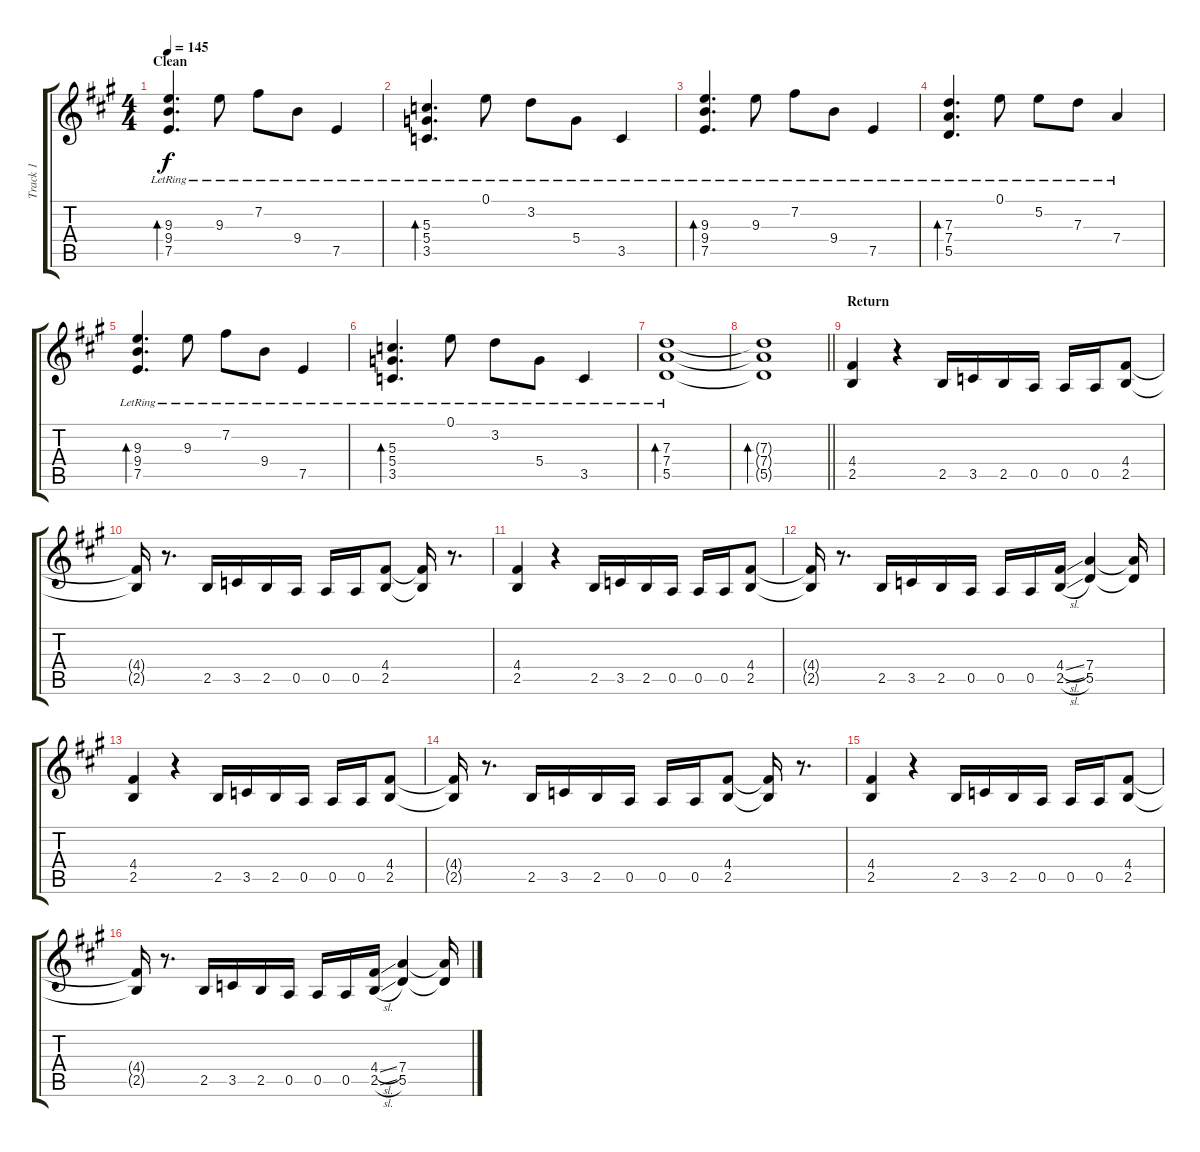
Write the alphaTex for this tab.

\track ("Track 1" "Track 1") {instrument distortionguitar}
\staff {score tabs}
\tuning (E4 B3 G3 D3 A2 E2) {hide}
\ts (4 4)
\section ("" "Clean")
\tempo 145
\clef g2
\ks a
(9.3{lr} 9.4{lr} 7.5{lr}).4{d bd 240 dy f instrument electricguitarjazz} 9.3{lr}.8 7.2{lr}.8 9.4{lr}.8 7.5{lr}.4 |
(5.3{lr} 5.4{lr} 3.5{lr}).4{d bd 240} 0.1{lr}.8 3.2{lr}.8 5.4{lr}.8 3.5{lr}.4 |
(9.3{lr} 9.4{lr} 7.5{lr}).4{d bd 240} 9.3{lr}.8 7.2{lr}.8 9.4{lr}.8 7.5{lr}.4 |
(7.3{lr} 7.4{lr} 5.5{lr}).4{d bd 120} 0.1{lr}.8 5.2{lr}.8 7.3{lr}.8 7.4{lr}.4 |
(9.3{lr} 9.4{lr} 7.5{lr}).4{d bd 240} 9.3{lr}.8 7.2{lr}.8 9.4{lr}.8 7.5{lr}.4 |
(5.3{lr} 5.4{lr} 3.5{lr}).4{d bd 240} 0.1{lr}.8 3.2{lr}.8 5.4{lr}.8 3.5{lr}.4 |
(7.3{lr} 7.4{lr} 5.5{lr}).1{bd 120} |
\barLineRight lightlight
(7.3{t} 7.4{t} 5.5{t}).1{bd 120} |
\section ("" "Return")
(4.4 2.5).4{instrument distortionguitar} r.4 2.5.16 3.5.16 2.5.16 0.5.16 0.5.16 0.5.16 (4.4 2.5).8 |
(4.4{t} 2.5{t}).16 r.8{d} 2.5.16 3.5.16 2.5.16 0.5.16 0.5.16 0.5.16 (4.4 2.5).8 (4.4{t} 2.5{t}).16 r.8{d} |
(4.4 2.5).4 r.4 2.5.16 3.5.16 2.5.16 0.5.16 0.5.16 0.5.16 (4.4 2.5).8 |
(4.4{t} 2.5{t}).16 r.8{d} 2.5.16 3.5.16 2.5.16 0.5.16 0.5.16 0.5.16 (4.4{sl} 2.5{sl}).16 (7.4 5.5).4 (7.4{t} 5.5{t}).16 |
(4.4 2.5).4 r.4 2.5.16 3.5.16 2.5.16 0.5.16 0.5.16 0.5.16 (4.4 2.5).8 |
(4.4{t} 2.5{t}).16 r.8{d} 2.5.16 3.5.16 2.5.16 0.5.16 0.5.16 0.5.16 (4.4 2.5).8 (4.4{t} 2.5{t}).16 r.8{d} |
(4.4 2.5).4 r.4 2.5.16 3.5.16 2.5.16 0.5.16 0.5.16 0.5.16 (4.4 2.5).8 |
(4.4{t} 2.5{t}).16 r.8{d} 2.5.16 3.5.16 2.5.16 0.5.16 0.5.16 0.5.16 (4.4{sl} 2.5{sl}).16 (7.4 5.5).4 (7.4{t} 5.5{t}).16
